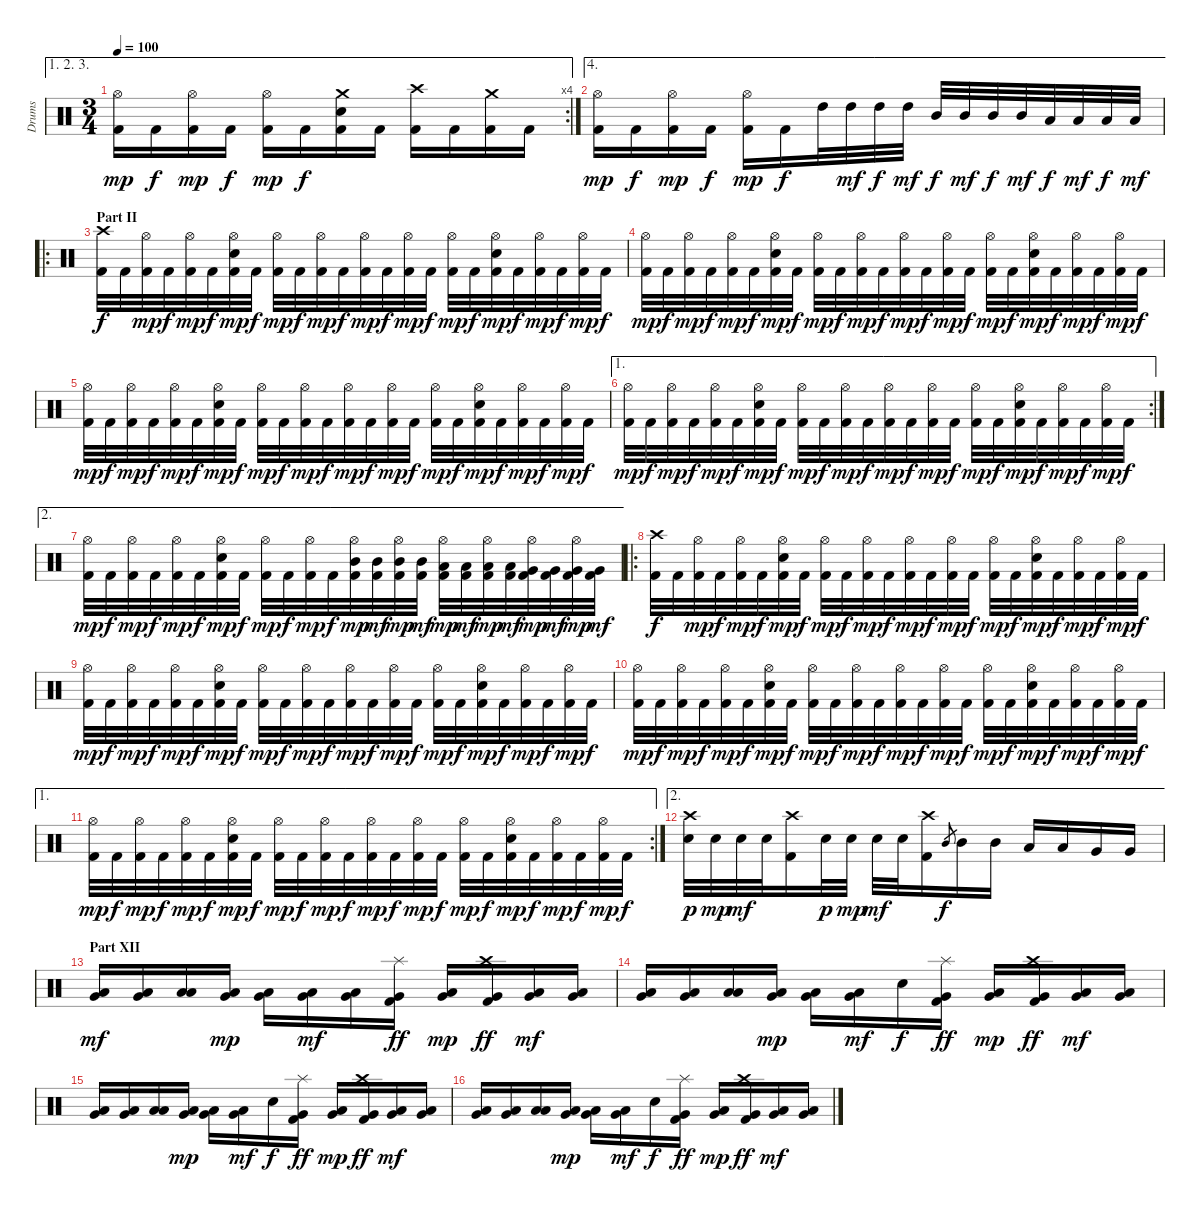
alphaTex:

\track ("Drums" "Drums") {instrument percussion}
\staff {score}
\articulation defaults
\ae (1 2 3)
\rc 4
\ts (3 4)
\tempo 100
\clef neutral
\ks c
("Hi-Hat (open)" "Kick (hit) 2").16{dy mp} "Kick (hit) 2".16{dy f} ("Hi-Hat (open)" "Kick (hit) 2").16{dy mp} "Kick (hit) 2".16{dy f} ("Hi-Hat (open)" "Kick (hit) 2").16{dy mp} "Kick (hit) 2".16{dy f} ("Crash medium (hit)" "Electric Snare (hit)" "Kick (hit) 2").16 "Kick (hit) 2".16 ("Crash high (hit)" "Kick (hit) 2").16 "Kick (hit) 2".16 ("Crash medium (hit)" "Kick (hit) 2").16 "Kick (hit) 2".16 |
\ae 4
("Hi-Hat (open)" "Kick (hit) 2").16{dy mp} "Kick (hit) 2".16{dy f} ("Hi-Hat (open)" "Kick (hit) 2").16{dy mp} "Kick (hit) 2".16{dy f} ("Hi-Hat (open)" "Kick (hit) 2").16{dy mp} "Kick (hit) 2".16{dy f} "High Tom (hit)".32 "High Tom (hit)".32{dy mf} "High Tom (hit)".32{dy f} "High Tom (hit)".32{dy mf} "Mid Tom (hit)".32{dy f} "Mid Tom (hit)".32{dy mf} "Mid Tom (hit)".32{dy f} "Mid Tom (hit)".32{dy mf} "Low Tom (hit)".32{dy f} "Low Tom (hit)".32{dy mf} "Low Tom (hit)".32{dy f} "Low Tom (hit)".32{dy mf} |
\ro
\section ("" "Part II")
("Crash high (hit)" "Kick (hit) 2").32{dy f} "Kick (hit) 2".32 ("Hi-Hat (open)" "Kick (hit) 2").32{dy mp} "Kick (hit) 2".32{dy f} ("Hi-Hat (open)" "Kick (hit) 2").32{dy mp} "Kick (hit) 2".32{dy f} ("Hi-Hat (open)" "Electric Snare (hit)" "Kick (hit) 2").32{dy mp} "Kick (hit) 2".32{dy f} ("Hi-Hat (open)" "Kick (hit) 2").32{dy mp} "Kick (hit) 2".32{dy f} ("Hi-Hat (open)" "Kick (hit) 2").32{dy mp} "Kick (hit) 2".32{dy f} ("Hi-Hat (open)" "Kick (hit) 2").32{dy mp} "Kick (hit) 2".32{dy f} ("Hi-Hat (open)" "Kick (hit) 2").32{dy mp} "Kick (hit) 2".32{dy f} ("Hi-Hat (open)" "Kick (hit) 2").32{dy mp} "Kick (hit) 2".32{dy f} ("Hi-Hat (open)" "Electric Snare (hit)" "Kick (hit) 2").32{dy mp} "Kick (hit) 2".32{dy f} ("Hi-Hat (open)" "Kick (hit) 2").32{dy mp} "Kick (hit) 2".32{dy f} ("Hi-Hat (open)" "Kick (hit) 2").32{dy mp} "Kick (hit) 2".32{dy f} |
("Hi-Hat (open)" "Kick (hit) 2").32{dy mp} "Kick (hit) 2".32{dy f} ("Hi-Hat (open)" "Kick (hit) 2").32{dy mp} "Kick (hit) 2".32{dy f} ("Hi-Hat (open)" "Kick (hit) 2").32{dy mp} "Kick (hit) 2".32{dy f} ("Hi-Hat (open)" "Electric Snare (hit)" "Kick (hit) 2").32{dy mp} "Kick (hit) 2".32{dy f} ("Hi-Hat (open)" "Kick (hit) 2").32{dy mp} "Kick (hit) 2".32{dy f} ("Hi-Hat (open)" "Kick (hit) 2").32{dy mp} "Kick (hit) 2".32{dy f} ("Hi-Hat (open)" "Kick (hit) 2").32{dy mp} "Kick (hit) 2".32{dy f} ("Hi-Hat (open)" "Kick (hit) 2").32{dy mp} "Kick (hit) 2".32{dy f} ("Hi-Hat (open)" "Kick (hit) 2").32{dy mp} "Kick (hit) 2".32{dy f} ("Hi-Hat (open)" "Electric Snare (hit)" "Kick (hit) 2").32{dy mp} "Kick (hit) 2".32{dy f} ("Hi-Hat (open)" "Kick (hit) 2").32{dy mp} "Kick (hit) 2".32{dy f} ("Hi-Hat (open)" "Kick (hit) 2").32{dy mp} "Kick (hit) 2".32{dy f} |
("Hi-Hat (open)" "Kick (hit) 2").32{dy mp} "Kick (hit) 2".32{dy f} ("Hi-Hat (open)" "Kick (hit) 2").32{dy mp} "Kick (hit) 2".32{dy f} ("Hi-Hat (open)" "Kick (hit) 2").32{dy mp} "Kick (hit) 2".32{dy f} ("Hi-Hat (open)" "Electric Snare (hit)" "Kick (hit) 2").32{dy mp} "Kick (hit) 2".32{dy f} ("Hi-Hat (open)" "Kick (hit) 2").32{dy mp} "Kick (hit) 2".32{dy f} ("Hi-Hat (open)" "Kick (hit) 2").32{dy mp} "Kick (hit) 2".32{dy f} ("Hi-Hat (open)" "Kick (hit) 2").32{dy mp} "Kick (hit) 2".32{dy f} ("Hi-Hat (open)" "Kick (hit) 2").32{dy mp} "Kick (hit) 2".32{dy f} ("Hi-Hat (open)" "Kick (hit) 2").32{dy mp} "Kick (hit) 2".32{dy f} ("Hi-Hat (open)" "Electric Snare (hit)" "Kick (hit) 2").32{dy mp} "Kick (hit) 2".32{dy f} ("Hi-Hat (open)" "Kick (hit) 2").32{dy mp} "Kick (hit) 2".32{dy f} ("Hi-Hat (open)" "Kick (hit) 2").32{dy mp} "Kick (hit) 2".32{dy f} |
\ae 1
\rc 2
("Hi-Hat (open)" "Kick (hit) 2").32{dy mp} "Kick (hit) 2".32{dy f} ("Hi-Hat (open)" "Kick (hit) 2").32{dy mp} "Kick (hit) 2".32{dy f} ("Hi-Hat (open)" "Kick (hit) 2").32{dy mp} "Kick (hit) 2".32{dy f} ("Hi-Hat (open)" "Electric Snare (hit)" "Kick (hit) 2").32{dy mp} "Kick (hit) 2".32{dy f} ("Hi-Hat (open)" "Kick (hit) 2").32{dy mp} "Kick (hit) 2".32{dy f} ("Hi-Hat (open)" "Kick (hit) 2").32{dy mp} "Kick (hit) 2".32{dy f} ("Hi-Hat (open)" "Kick (hit) 2").32{dy mp} "Kick (hit) 2".32{dy f} ("Hi-Hat (open)" "Kick (hit) 2").32{dy mp} "Kick (hit) 2".32{dy f} ("Hi-Hat (open)" "Kick (hit) 2").32{dy mp} "Kick (hit) 2".32{dy f} ("Hi-Hat (open)" "Electric Snare (hit)" "Kick (hit) 2").32{dy mp} "Kick (hit) 2".32{dy f} ("Hi-Hat (open)" "Kick (hit) 2").32{dy mp} "Kick (hit) 2".32{dy f} ("Hi-Hat (open)" "Kick (hit) 2").32{dy mp} "Kick (hit) 2".32{dy f} |
\ae 2
("Hi-Hat (open)" "Kick (hit) 2").32{dy mp} "Kick (hit) 2".32{dy f} ("Hi-Hat (open)" "Kick (hit) 2").32{dy mp} "Kick (hit) 2".32{dy f} ("Hi-Hat (open)" "Kick (hit) 2").32{dy mp} "Kick (hit) 2".32{dy f} ("Hi-Hat (open)" "Electric Snare (hit)" "Kick (hit) 2").32{dy mp} "Kick (hit) 2".32{dy f} ("Hi-Hat (open)" "Kick (hit) 2").32{dy mp} "Kick (hit) 2".32{dy f} ("Hi-Hat (open)" "Kick (hit) 2").32{dy mp} "Kick (hit) 2".32{dy f} ("Hi-Hat (open)" "Mid Tom (hit)" "Kick (hit) 2").32{dy mp} ("Mid Tom (hit)" "Kick (hit) 2").32{dy mf} ("Hi-Hat (open)" "Mid Tom (hit)" "Kick (hit) 2").32{dy mp} ("Mid Tom (hit)" "Kick (hit) 2").32{dy mf} ("Hi-Hat (open)" "Low Tom (hit)" "Kick (hit) 2").32{dy mp} ("Low Tom (hit)" "Kick (hit) 2").32{dy mf} ("Hi-Hat (open)" "Low Tom (hit)" "Kick (hit) 2").32{dy mp} ("Low Tom (hit)" "Kick (hit) 2").32{dy mf} ("Hi-Hat (open)" "Very Low Tom (hit)" "Kick (hit) 2").32{dy mp} ("Very Low Tom (hit)" "Kick (hit) 2").32{dy mf} ("Hi-Hat (open)" "Very Low Tom (hit)" "Kick (hit) 2").32{dy mp} ("Very Low Tom (hit)" "Kick (hit) 2").32{dy mf} |
\ro
("Crash high (hit)" "Kick (hit) 2").32{dy f} "Kick (hit) 2".32 ("Hi-Hat (open)" "Kick (hit) 2").32{dy mp} "Kick (hit) 2".32{dy f} ("Hi-Hat (open)" "Kick (hit) 2").32{dy mp} "Kick (hit) 2".32{dy f} ("Hi-Hat (open)" "Electric Snare (hit)" "Kick (hit) 2").32{dy mp} "Kick (hit) 2".32{dy f} ("Hi-Hat (open)" "Kick (hit) 2").32{dy mp} "Kick (hit) 2".32{dy f} ("Hi-Hat (open)" "Kick (hit) 2").32{dy mp} "Kick (hit) 2".32{dy f} ("Hi-Hat (open)" "Kick (hit) 2").32{dy mp} "Kick (hit) 2".32{dy f} ("Hi-Hat (open)" "Kick (hit) 2").32{dy mp} "Kick (hit) 2".32{dy f} ("Hi-Hat (open)" "Kick (hit) 2").32{dy mp} "Kick (hit) 2".32{dy f} ("Hi-Hat (open)" "Electric Snare (hit)" "Kick (hit) 2").32{dy mp} "Kick (hit) 2".32{dy f} ("Hi-Hat (open)" "Kick (hit) 2").32{dy mp} "Kick (hit) 2".32{dy f} ("Hi-Hat (open)" "Kick (hit) 2").32{dy mp} "Kick (hit) 2".32{dy f} |
("Hi-Hat (open)" "Kick (hit) 2").32{dy mp} "Kick (hit) 2".32{dy f} ("Hi-Hat (open)" "Kick (hit) 2").32{dy mp} "Kick (hit) 2".32{dy f} ("Hi-Hat (open)" "Kick (hit) 2").32{dy mp} "Kick (hit) 2".32{dy f} ("Hi-Hat (open)" "Electric Snare (hit)" "Kick (hit) 2").32{dy mp} "Kick (hit) 2".32{dy f} ("Hi-Hat (open)" "Kick (hit) 2").32{dy mp} "Kick (hit) 2".32{dy f} ("Hi-Hat (open)" "Kick (hit) 2").32{dy mp} "Kick (hit) 2".32{dy f} ("Hi-Hat (open)" "Kick (hit) 2").32{dy mp} "Kick (hit) 2".32{dy f} ("Hi-Hat (open)" "Kick (hit) 2").32{dy mp} "Kick (hit) 2".32{dy f} ("Hi-Hat (open)" "Kick (hit) 2").32{dy mp} "Kick (hit) 2".32{dy f} ("Hi-Hat (open)" "Electric Snare (hit)" "Kick (hit) 2").32{dy mp} "Kick (hit) 2".32{dy f} ("Hi-Hat (open)" "Kick (hit) 2").32{dy mp} "Kick (hit) 2".32{dy f} ("Hi-Hat (open)" "Kick (hit) 2").32{dy mp} "Kick (hit) 2".32{dy f} |
("Hi-Hat (open)" "Kick (hit) 2").32{dy mp} "Kick (hit) 2".32{dy f} ("Hi-Hat (open)" "Kick (hit) 2").32{dy mp} "Kick (hit) 2".32{dy f} ("Hi-Hat (open)" "Kick (hit) 2").32{dy mp} "Kick (hit) 2".32{dy f} ("Hi-Hat (open)" "Electric Snare (hit)" "Kick (hit) 2").32{dy mp} "Kick (hit) 2".32{dy f} ("Hi-Hat (open)" "Kick (hit) 2").32{dy mp} "Kick (hit) 2".32{dy f} ("Hi-Hat (open)" "Kick (hit) 2").32{dy mp} "Kick (hit) 2".32{dy f} ("Hi-Hat (open)" "Kick (hit) 2").32{dy mp} "Kick (hit) 2".32{dy f} ("Hi-Hat (open)" "Kick (hit) 2").32{dy mp} "Kick (hit) 2".32{dy f} ("Hi-Hat (open)" "Kick (hit) 2").32{dy mp} "Kick (hit) 2".32{dy f} ("Hi-Hat (open)" "Electric Snare (hit)" "Kick (hit) 2").32{dy mp} "Kick (hit) 2".32{dy f} ("Hi-Hat (open)" "Kick (hit) 2").32{dy mp} "Kick (hit) 2".32{dy f} ("Hi-Hat (open)" "Kick (hit) 2").32{dy mp} "Kick (hit) 2".32{dy f} |
\ae 1
\rc 2
("Hi-Hat (open)" "Kick (hit) 2").32{dy mp} "Kick (hit) 2".32{dy f} ("Hi-Hat (open)" "Kick (hit) 2").32{dy mp} "Kick (hit) 2".32{dy f} ("Hi-Hat (open)" "Kick (hit) 2").32{dy mp} "Kick (hit) 2".32{dy f} ("Hi-Hat (open)" "Electric Snare (hit)" "Kick (hit) 2").32{dy mp} "Kick (hit) 2".32{dy f} ("Hi-Hat (open)" "Kick (hit) 2").32{dy mp} "Kick (hit) 2".32{dy f} ("Hi-Hat (open)" "Kick (hit) 2").32{dy mp} "Kick (hit) 2".32{dy f} ("Hi-Hat (open)" "Kick (hit) 2").32{dy mp} "Kick (hit) 2".32{dy f} ("Hi-Hat (open)" "Kick (hit) 2").32{dy mp} "Kick (hit) 2".32{dy f} ("Hi-Hat (open)" "Kick (hit) 2").32{dy mp} "Kick (hit) 2".32{dy f} ("Hi-Hat (open)" "Electric Snare (hit)" "Kick (hit) 2").32{dy mp} "Kick (hit) 2".32{dy f} ("Hi-Hat (open)" "Kick (hit) 2").32{dy mp} "Kick (hit) 2".32{dy f} ("Hi-Hat (open)" "Kick (hit) 2").32{dy mp} "Kick (hit) 2".32{dy f} |
\ae 2
("Crash high (hit)" "Electric Snare (hit)").32{dy p} "Electric Snare (hit)".32{dy mp} "Electric Snare (hit)".32{dy mf} "Electric Snare (hit)".32 ("Crash high (hit)" "Kick (hit) 2").16 "Electric Snare (hit)".32{dy p} "Electric Snare (hit)".32{dy mp} "Electric Snare (hit)".32{dy mf} "Electric Snare (hit)".32 ("Crash high (hit)" "Kick (hit) 2").16 "Mid Tom (hit)".8{gr dy f} "Mid Tom (hit)".16 "Mid Tom (hit)".16 "Low Tom (hit)".16 "Low Tom (hit)".16 "Very Low Tom (hit)".16 "Very Low Tom (hit)".16 |
\section ("" "Part XII")
("Low Tom (hit)" "Very Low Tom (hit)").16{dy mf} ("Low Tom (hit)" "Very Low Tom (hit)").16 ("Low Tom (hit)" "Low Tom (hit)").16 ("Low Tom (hit)" "Very Low Tom (hit)").16{dy mp} ("Low Tom (hit)" "Very Low Tom (hit)").16 ("Low Tom (hit)" "Very Low Tom (hit)").16{dy mf} ("Low Tom (hit)" "Very Low Tom (hit)").16 ("Splash (hit)" "Very Low Tom (hit)" "Kick (hit) 2").16{dy ff} ("Low Tom (hit)" "Very Low Tom (hit)").16{dy mp} ("Crash high (hit)" "Very Low Tom (hit)" "Kick (hit) 2").16{dy ff} ("Low Tom (hit)" "Very Low Tom (hit)").16{dy mf} ("Low Tom (hit)" "Very Low Tom (hit)").16 |
("Low Tom (hit)" "Very Low Tom (hit)").16 ("Low Tom (hit)" "Very Low Tom (hit)").16 ("Low Tom (hit)" "Low Tom (hit)").16 ("Low Tom (hit)" "Very Low Tom (hit)").16{dy mp} ("Low Tom (hit)" "Very Low Tom (hit)").16 ("Low Tom (hit)" "Very Low Tom (hit)").16{dy mf} "Electric Snare (hit)".16{dy f} ("Splash (hit)" "Very Low Tom (hit)" "Kick (hit) 2").16{dy ff} ("Low Tom (hit)" "Very Low Tom (hit)").16{dy mp} ("Crash high (hit)" "Very Low Tom (hit)" "Kick (hit) 2").16{dy ff} ("Low Tom (hit)" "Very Low Tom (hit)").16{dy mf} ("Low Tom (hit)" "Very Low Tom (hit)").16 |
("Low Tom (hit)" "Very Low Tom (hit)").16 ("Low Tom (hit)" "Very Low Tom (hit)").16 ("Low Tom (hit)" "Low Tom (hit)").16 ("Low Tom (hit)" "Very Low Tom (hit)").16{dy mp} ("Low Tom (hit)" "Very Low Tom (hit)").16 ("Low Tom (hit)" "Very Low Tom (hit)").16{dy mf} "Electric Snare (hit)".16{dy f} ("Splash (hit)" "Very Low Tom (hit)" "Kick (hit) 2").16{dy ff} ("Low Tom (hit)" "Very Low Tom (hit)").16{dy mp} ("Crash high (hit)" "Very Low Tom (hit)" "Kick (hit) 2").16{dy ff} ("Low Tom (hit)" "Very Low Tom (hit)").16{dy mf} ("Low Tom (hit)" "Very Low Tom (hit)").16 |
("Low Tom (hit)" "Very Low Tom (hit)").16 ("Low Tom (hit)" "Very Low Tom (hit)").16 ("Low Tom (hit)" "Low Tom (hit)").16 ("Low Tom (hit)" "Very Low Tom (hit)").16{dy mp} ("Low Tom (hit)" "Very Low Tom (hit)").16 ("Low Tom (hit)" "Very Low Tom (hit)").16{dy mf} "Electric Snare (hit)".16{dy f} ("Splash (hit)" "Very Low Tom (hit)" "Kick (hit) 2").16{dy ff} ("Low Tom (hit)" "Very Low Tom (hit)").16{dy mp} ("Crash high (hit)" "Very Low Tom (hit)" "Kick (hit) 2").16{dy ff} ("Low Tom (hit)" "Very Low Tom (hit)").16{dy mf} ("Low Tom (hit)" "Very Low Tom (hit)").16
